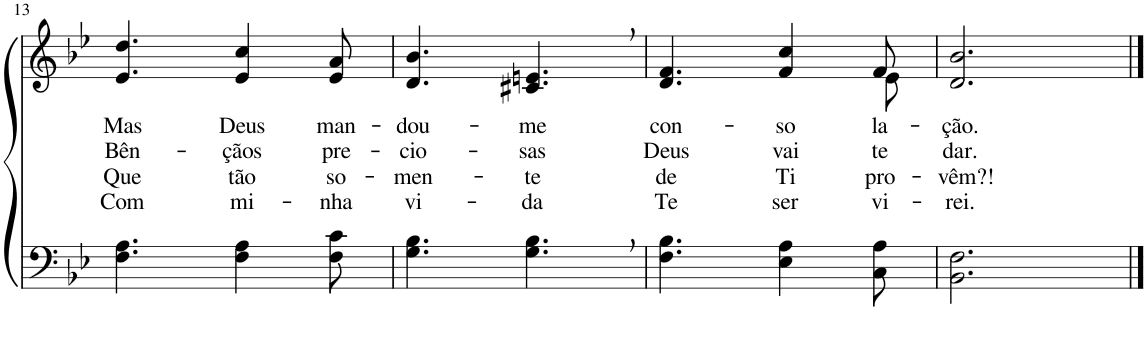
**kern	**kern	**text	**text	**text	**text
*part2	*part1	*part1	*part1	*part1	*part1
*staff2	*staff1	*staff1	*staff1	*staff1	*staff1
*I"Parte III e IV	*I"Parte I e II	*	*	*	*
!!LO:PB:g=z
*clefF4	*clefG2	*	*	*	*
*Trd-1c-2	*Trd-1c-2	*	*	*	*
*k[b-e-]	*k[b-e-]	*	*	*	*
*M6/8	*M6/8	*	*	*	*
=13	=13	=13	=13	=13	=13
!	!	!LO:LY:b	!LO:LY:b	!LO:LY:b	!LO:LY:b
4.F\ 4.A\	4.e-/ 4.dd/	Mas	Bên-	Que	Com
!	!	!LO:LY:b	!LO:LY:b	!LO:LY:b	!LO:LY:b
4F\ 4A\	4e-/ 4cc/	Deus	-çãos	tão	mi-
!	!	!LO:LY:b	!LO:LY:b	!LO:LY:b	!LO:LY:b
8F\ 8c\	8e-/ 8a/	man-	pre-	so-	-nha
=14	=14	=14	=14	=14	=14
!	!	!LO:LY:b	!LO:LY:b	!LO:LY:b	!LO:LY:b
4.G\ 4.B-\	4.d/ 4.b-/	-dou-	-cio-	-men-	vi-
!	!	!LO:LY:b	!LO:LY:b	!LO:LY:b	!LO:LY:b
4.G\, 4.B-\,	4.c#X/, 4.en/,	-me	-sas	-te	-da
=15	=15	=15	=15	=15	=15
!	!	!LO:LY:b	!LO:LY:b	!LO:LY:b	!LO:LY:b
*	*^	*	*	*	*
4.F\ 4.B-\	4.d/ 4.f/	8ryy	con-	Deus	de	Te
!	!	!	!LO:LY:b	!LO:LY:b	!LO:LY:b	!LO:LY:b
*	*v	*v	*	*	*	*
4E-\ 4A\	4f/ 4cc/	-so-	vai	Ti	ser-
*	*^	*	*	*	*
!	!	!	!LO:LY:b	!LO:LY:b	!LO:LY:b	!LO:LY:b
8C\ 8A\	8f/	8e-\	-la-	te	pro-	-vi-
=16	=16	=16	=16	=16	=16	=16
!	!	!	!LO:LY:b	!LO:LY:b	!LO:LY:b	!LO:LY:b
*	*v	*v	*	*	*	*
2.BB-\ 2.F\	2.d/ 2.b-/	-ção.	dar.	-vêm?!	-rei.
==	==	==	==	==	==
*-	*-	*-	*-	*-	*-
